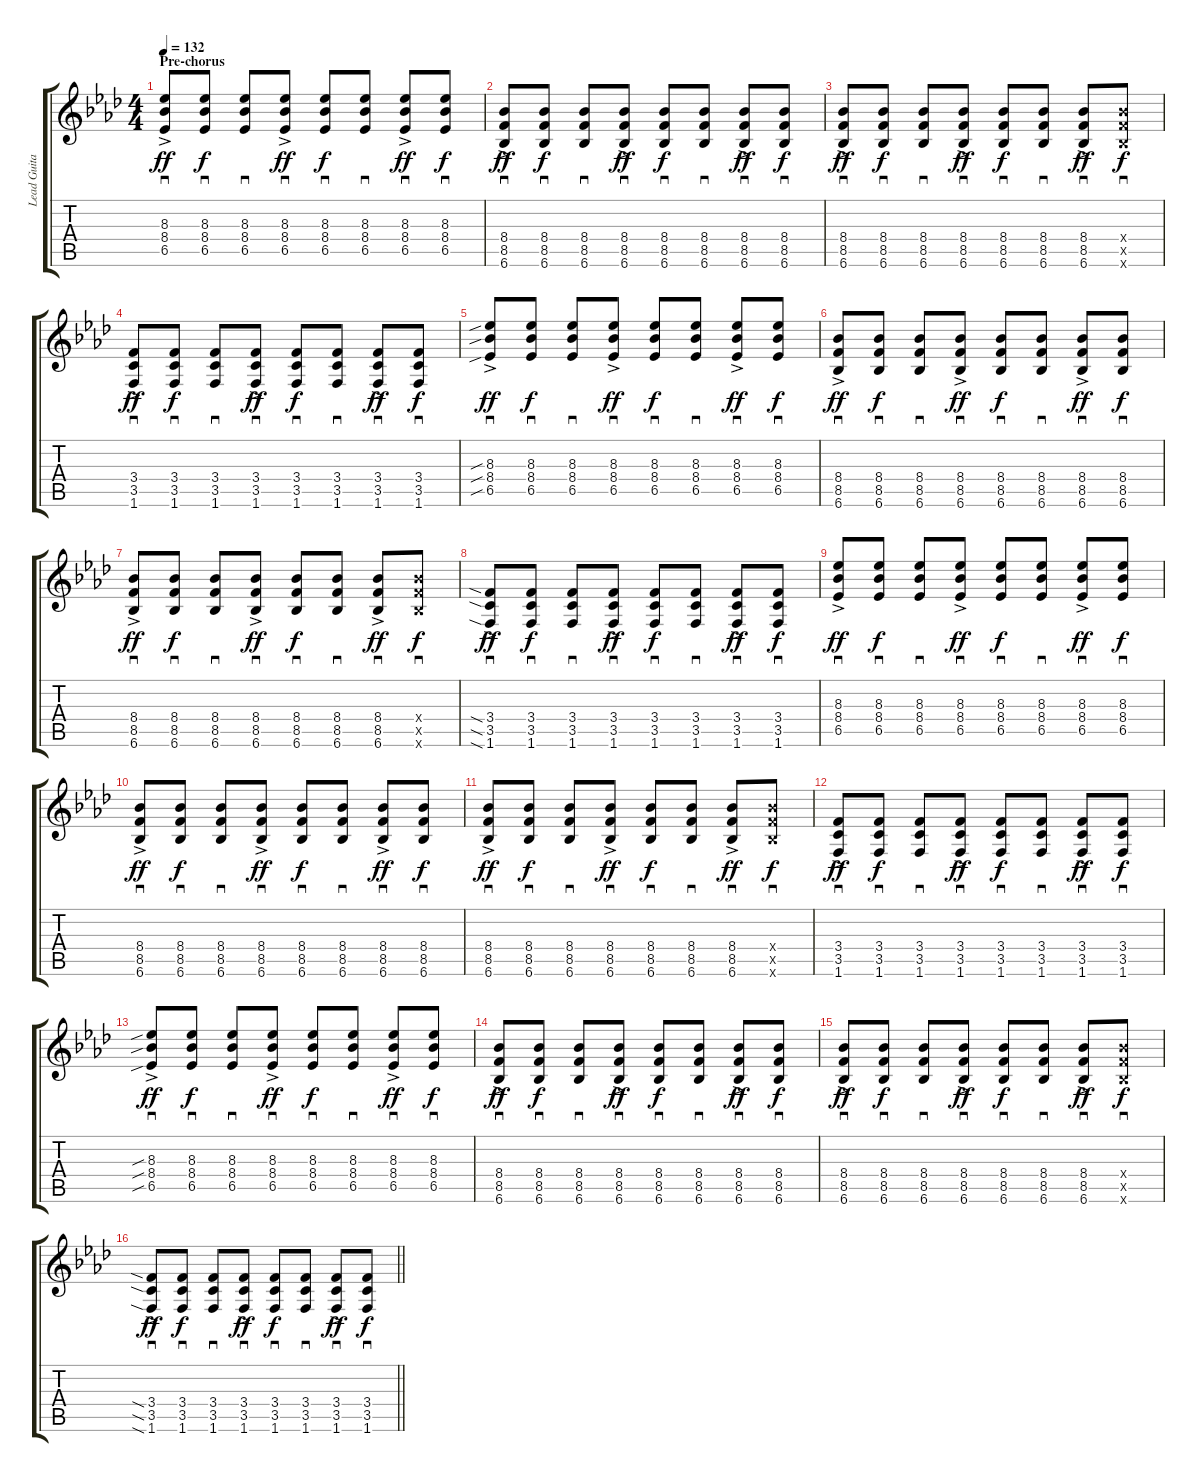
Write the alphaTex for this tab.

\track ("Lead Guitar - Jonny" "Lead Guita") {instrument electricguitarclean}
\staff {score tabs}
\tuning (E4 B3 G3 D3 A2 E2) {hide}
\ts (4 4)
\section ("" "Pre-chorus")
\tempo 132
\clef g2
\ks ab
(8.3{ac} 8.4{ac} 6.5{ac}).8{sd dy ff} (8.3 8.4 6.5).8{sd dy f} (8.3 8.4 6.5).8{sd} (8.3{ac} 8.4{ac} 6.5{ac}).8{sd dy ff} (8.3 8.4 6.5).8{sd dy f} (8.3 8.4 6.5).8{sd} (8.3{ac} 8.4{ac} 6.5{ac}).8{sd dy ff} (8.3 8.4 6.5).8{sd dy f} |
(8.4{ac} 8.5{ac} 6.6{ac}).8{sd dy ff} (8.4 8.5 6.6).8{sd dy f} (8.4 8.5 6.6).8{sd} (8.4{ac} 8.5{ac} 6.6{ac}).8{sd dy ff} (8.4 8.5 6.6).8{sd dy f} (8.4 8.5 6.6).8{sd} (8.4{ac} 8.5{ac} 6.6{ac}).8{sd dy ff} (8.4 8.5 6.6).8{sd dy f} |
(8.4{ac} 8.5{ac} 6.6{ac}).8{sd dy ff} (8.4 8.5 6.6).8{sd dy f} (8.4 8.5 6.6).8{sd} (8.4{ac} 8.5{ac} 6.6{ac}).8{sd dy ff} (8.4 8.5 6.6).8{sd dy f} (8.4 8.5 6.6).8{sd} (8.4{ac} 8.5{ac} 6.6{ac}).8{sd dy ff} (8.4{x} 8.5{x} 6.6{x}).8{sd dy f} |
(3.4{ac} 3.5{ac} 1.6{ac}).8{sd dy ff} (3.4 3.5 1.6).8{sd dy f} (3.4 3.5 1.6).8{sd} (3.4{ac} 3.5{ac} 1.6{ac}).8{sd dy ff} (3.4 3.5 1.6).8{sd dy f} (3.4 3.5 1.6).8{sd} (3.4{ac} 3.5{ac} 1.6{ac}).8{sd dy ff} (3.4 3.5 1.6).8{sd dy f} |
(8.3{sib ac} 8.4{sib ac} 6.5{sib ac}).8{sd dy ff} (8.3 8.4 6.5).8{sd dy f} (8.3 8.4 6.5).8{sd} (8.3{ac} 8.4{ac} 6.5{ac}).8{sd dy ff} (8.3 8.4 6.5).8{sd dy f} (8.3 8.4 6.5).8{sd} (8.3{ac} 8.4{ac} 6.5{ac}).8{sd dy ff} (8.3 8.4 6.5).8{sd dy f} |
(8.4{ac} 8.5{ac} 6.6{ac}).8{sd dy ff} (8.4 8.5 6.6).8{sd dy f} (8.4 8.5 6.6).8{sd} (8.4{ac} 8.5{ac} 6.6{ac}).8{sd dy ff} (8.4 8.5 6.6).8{sd dy f} (8.4 8.5 6.6).8{sd} (8.4{ac} 8.5{ac} 6.6{ac}).8{sd dy ff} (8.4 8.5 6.6).8{sd dy f} |
(8.4{ac} 8.5{ac} 6.6{ac}).8{sd dy ff} (8.4 8.5 6.6).8{sd dy f} (8.4 8.5 6.6).8{sd} (8.4{ac} 8.5{ac} 6.6{ac}).8{sd dy ff} (8.4 8.5 6.6).8{sd dy f} (8.4 8.5 6.6).8{sd} (8.4{ac} 8.5{ac} 6.6{ac}).8{sd dy ff} (8.4{x} 8.5{x} 6.6{x}).8{sd dy f} |
(3.4{sia ac} 3.5{sia ac} 1.6{sia ac}).8{sd dy ff} (3.4 3.5 1.6).8{sd dy f} (3.4 3.5 1.6).8{sd} (3.4{ac} 3.5{ac} 1.6{ac}).8{sd dy ff} (3.4 3.5 1.6).8{sd dy f} (3.4 3.5 1.6).8{sd} (3.4{ac} 3.5{ac} 1.6{ac}).8{sd dy ff} (3.4 3.5 1.6).8{sd dy f} |
(8.3{ac} 8.4{ac} 6.5{ac}).8{sd dy ff} (8.3 8.4 6.5).8{sd dy f} (8.3 8.4 6.5).8{sd} (8.3{ac} 8.4{ac} 6.5{ac}).8{sd dy ff} (8.3 8.4 6.5).8{sd dy f} (8.3 8.4 6.5).8{sd} (8.3{ac} 8.4{ac} 6.5{ac}).8{sd dy ff} (8.3 8.4 6.5).8{sd dy f} |
(8.4{ac} 8.5{ac} 6.6{ac}).8{sd dy ff} (8.4 8.5 6.6).8{sd dy f} (8.4 8.5 6.6).8{sd} (8.4{ac} 8.5{ac} 6.6{ac}).8{sd dy ff} (8.4 8.5 6.6).8{sd dy f} (8.4 8.5 6.6).8{sd} (8.4{ac} 8.5{ac} 6.6{ac}).8{sd dy ff} (8.4 8.5 6.6).8{sd dy f} |
(8.4{ac} 8.5{ac} 6.6{ac}).8{sd dy ff} (8.4 8.5 6.6).8{sd dy f} (8.4 8.5 6.6).8{sd} (8.4{ac} 8.5{ac} 6.6{ac}).8{sd dy ff} (8.4 8.5 6.6).8{sd dy f} (8.4 8.5 6.6).8{sd} (8.4{ac} 8.5{ac} 6.6{ac}).8{sd dy ff} (8.4{x} 8.5{x} 6.6{x}).8{sd dy f} |
(3.4{ac} 3.5{ac} 1.6{ac}).8{sd dy ff} (3.4 3.5 1.6).8{sd dy f} (3.4 3.5 1.6).8{sd} (3.4{ac} 3.5{ac} 1.6{ac}).8{sd dy ff} (3.4 3.5 1.6).8{sd dy f} (3.4 3.5 1.6).8{sd} (3.4{ac} 3.5{ac} 1.6{ac}).8{sd dy ff} (3.4 3.5 1.6).8{sd dy f} |
(8.3{sib ac} 8.4{sib ac} 6.5{sib ac}).8{sd dy ff} (8.3 8.4 6.5).8{sd dy f} (8.3 8.4 6.5).8{sd} (8.3{ac} 8.4{ac} 6.5{ac}).8{sd dy ff} (8.3 8.4 6.5).8{sd dy f} (8.3 8.4 6.5).8{sd} (8.3{ac} 8.4{ac} 6.5{ac}).8{sd dy ff} (8.3 8.4 6.5).8{sd dy f} |
(8.4{ac} 8.5{ac} 6.6{ac}).8{sd dy ff} (8.4 8.5 6.6).8{sd dy f} (8.4 8.5 6.6).8{sd} (8.4{ac} 8.5{ac} 6.6{ac}).8{sd dy ff} (8.4 8.5 6.6).8{sd dy f} (8.4 8.5 6.6).8{sd} (8.4{ac} 8.5{ac} 6.6{ac}).8{sd dy ff} (8.4 8.5 6.6).8{sd dy f} |
(8.4{ac} 8.5{ac} 6.6{ac}).8{sd dy ff} (8.4 8.5 6.6).8{sd dy f} (8.4 8.5 6.6).8{sd} (8.4{ac} 8.5{ac} 6.6{ac}).8{sd dy ff} (8.4 8.5 6.6).8{sd dy f} (8.4 8.5 6.6).8{sd} (8.4{ac} 8.5{ac} 6.6{ac}).8{sd dy ff} (8.4{x} 8.5{x} 6.6{x}).8{sd dy f} |
\barLineRight lightlight
(3.4{sia ac} 3.5{sia ac} 1.6{sia ac}).8{sd dy ff} (3.4 3.5 1.6).8{sd dy f} (3.4 3.5 1.6).8{sd} (3.4{ac} 3.5{ac} 1.6{ac}).8{sd dy ff} (3.4 3.5 1.6).8{sd dy f} (3.4 3.5 1.6).8{sd} (3.4{ac} 3.5{ac} 1.6{ac}).8{sd dy ff} (3.4 3.5 1.6).8{sd dy f}
